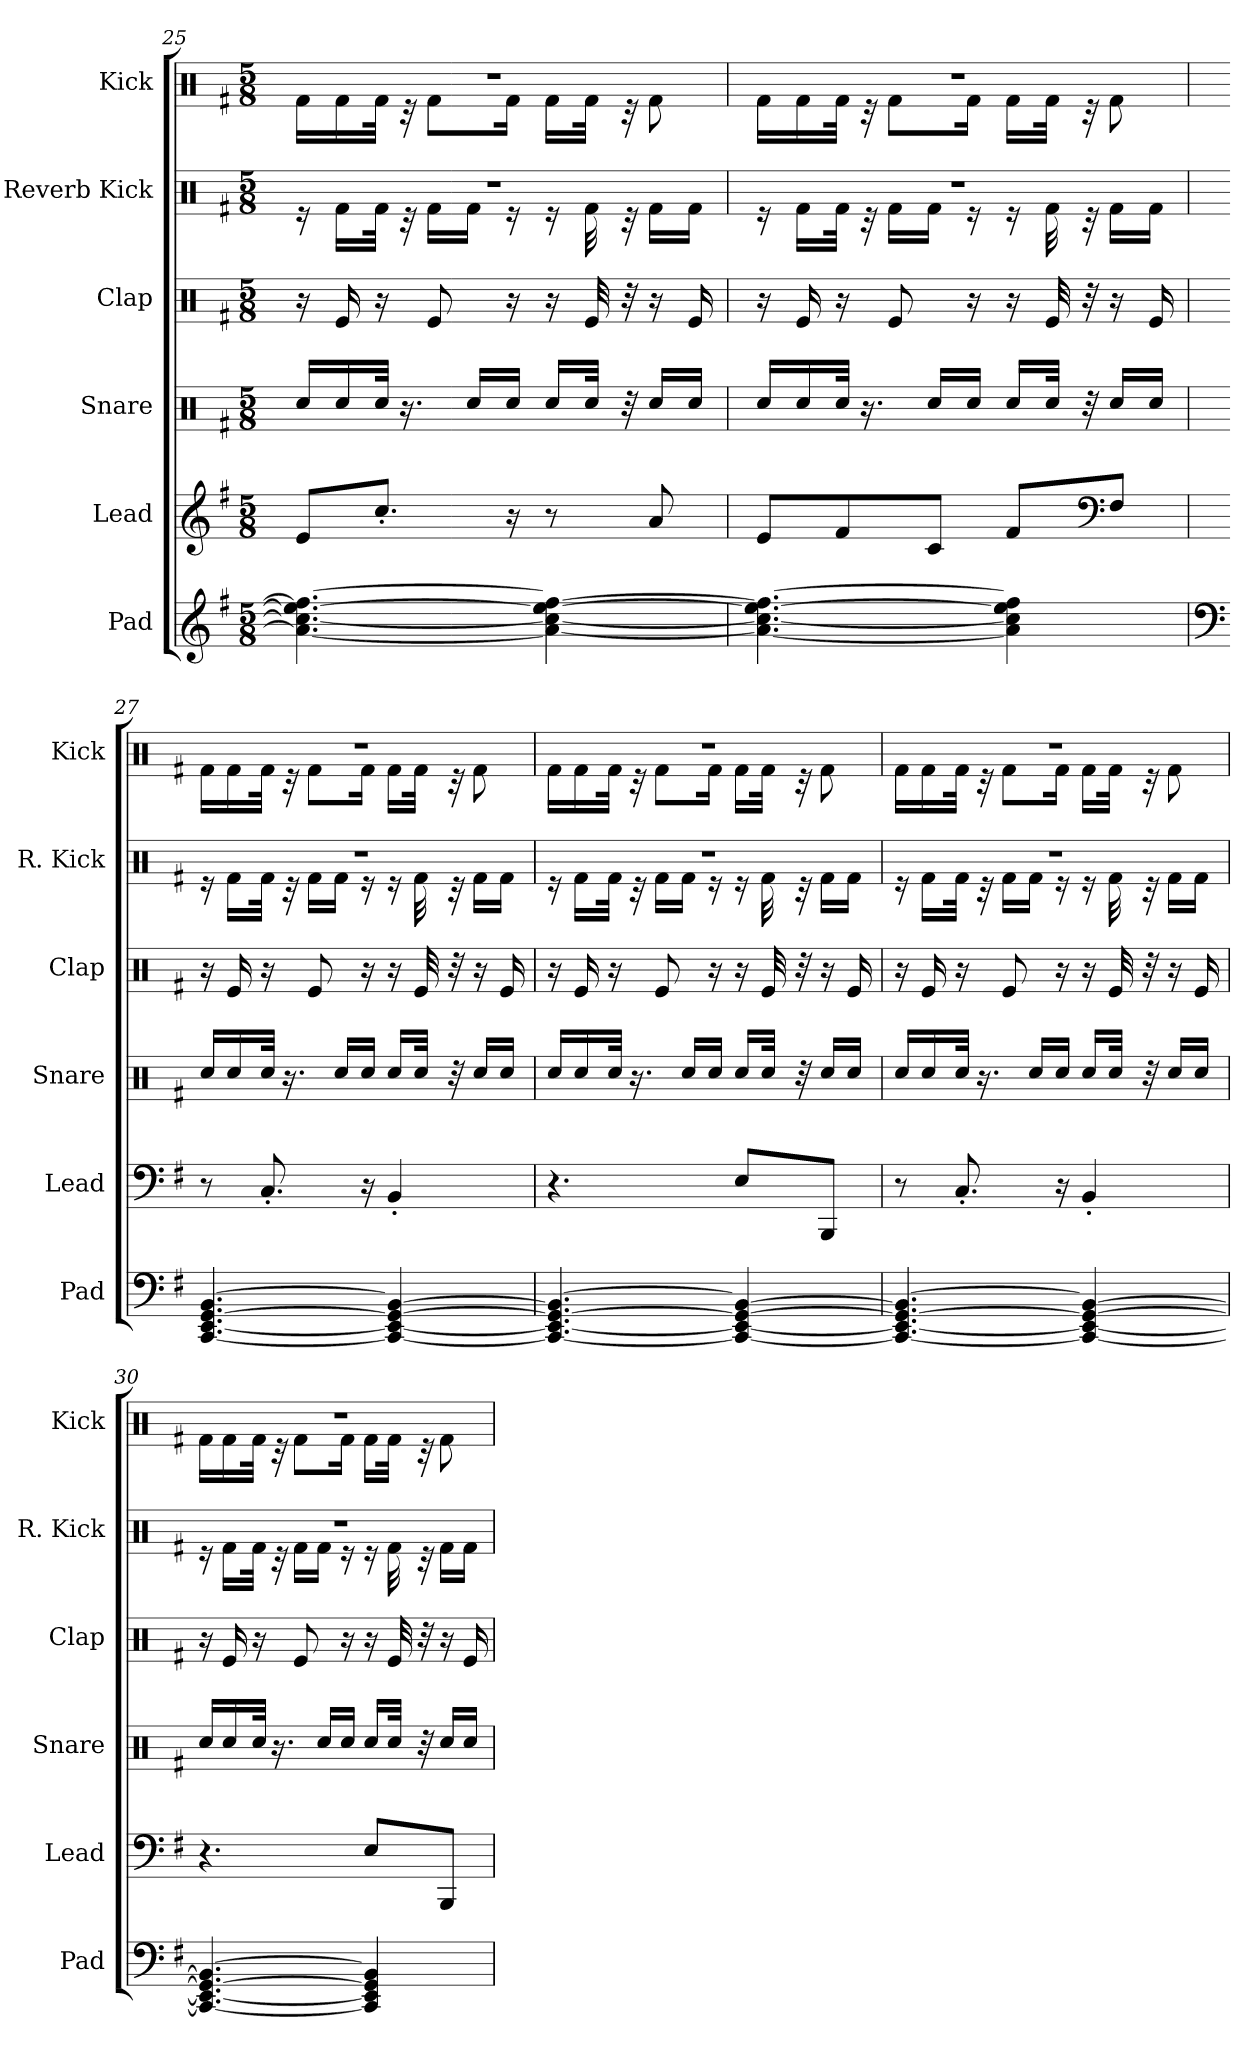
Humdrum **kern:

**kern	**kern	**kern	**kern	**kern	**kern
*part6	*part5	*part4	*part3	*part2	*part1
*staff6	*staff5	*staff4	*staff3	*staff2	*staff1
*I"Pad	*I"Lead	*I"Snare	*I"Clap	*I"Reverb Kick	*I"Kick
*I'Pad	*I'Lead	*I'Snare	*I'Clap	*I'R. Kick	*I'Kick
!!LO:PB:g=z
*clefG2	*clefG2	*clefX	*clefX	*clefX	*clefX
*k[f#]	*k[f#]	*k[f#]	*k[f#]	*k[f#]	*k[f#]
*M5/8	*M5/8	*M5/8	*M5/8	*M5/8	*M5/8
=25	=25	=25	=25	=25	=25
*	*	*	*	*^	*^
4.a\_ 4.cc\_ 4.ee\_ 4.ff#\_	8e/L	16Rcc/LL	16r	8%5r	16r	8%5r	16Rf\LL
.	.	16Rcc/	16Re/	.	16Rf\LL	.	16Rf\
.	8.cc'/J	32Rcc/JJk	16r	.	32Rf\JJk	.	32Rf\JJk
.	.	16.r	.	.	32r	.	32r
.	.	.	8Re/	.	16Rf\LL	.	8Rf\L
.	.	16Rcc/LL	.	.	16Rf\JJ	.	.
.	16r	16Rcc/JJ	16r	.	16r	.	16Rf\Jk
4a\_ 4cc\_ 4ee\_ 4ff#\_	8r	16Rcc/LL	16r	.	16r	.	16Rf\LL
.	.	32Rcc/JJk	32Re/	.	32Rf\	.	32Rf\JJk
.	.	32r	32r	.	32r	.	32r
.	8a/	16Rcc/LL	16r	.	16Rf\LL	.	8Rf\
.	.	16Rcc/JJ	16Re/	.	16Rf\JJ	.	.
=26	=26	=26	=26	=26	=26	=26	=26
4.a\_ 4.cc\_ 4.ee\_ 4.ff#\_	8e/L	16Rcc/LL	16r	8%5r	16r	8%5r	16Rf\LL
.	.	16Rcc/	16Re/	.	16Rf\LL	.	16Rf\
.	8f#/	32Rcc/JJk	16r	.	32Rf\JJk	.	32Rf\JJk
.	.	16.r	.	.	32r	.	32r
.	.	.	8Re/	.	16Rf\LL	.	8Rf\L
.	8c/J	16Rcc/LL	.	.	16Rf\JJ	.	.
.	.	16Rcc/JJ	16r	.	16r	.	16Rf\Jk
4a\] 4cc\] 4ee\] 4ff#\]	8f#/L	16Rcc/LL	16r	.	16r	.	16Rf\LL
.	.	32Rcc/JJk	32Re/	.	32Rf\	.	32Rf\JJk
.	.	32r	32r	.	32r	.	32r
*	*clefF4	*	*	*	*	*	*
.	8F#/J	16Rcc/LL	16r	.	16Rf\LL	.	8Rf\
.	.	16Rcc/JJ	16Re/	.	16Rf\JJ	.	.
=27	=27	=27	=27	=27	=27	=27	=27
*clefF4	*	*	*	*	*	*	*
[4.CC/ [4.EE/ [4.GG/ [4.BB/	8r	16Rcc/LL	16r	8%5r	16r	8%5r	16Rf\LL
.	.	16Rcc/	16Re/	.	16Rf\LL	.	16Rf\
.	8.C'/	32Rcc/JJk	16r	.	32Rf\JJk	.	32Rf\JJk
.	.	16.r	.	.	32r	.	32r
.	.	.	8Re/	.	16Rf\LL	.	8Rf\L
.	.	16Rcc/LL	.	.	16Rf\JJ	.	.
.	16r	16Rcc/JJ	16r	.	16r	.	16Rf\Jk
4CC/_ 4EE/_ 4GG/_ 4BB/_	4BB'/	16Rcc/LL	16r	.	16r	.	16Rf\LL
.	.	32Rcc/JJk	32Re/	.	32Rf\	.	32Rf\JJk
.	.	32r	32r	.	32r	.	32r
.	.	16Rcc/LL	16r	.	16Rf\LL	.	8Rf\
.	.	16Rcc/JJ	16Re/	.	16Rf\JJ	.	.
!!LO:LB:g=z	!!
=28	=28	=28	=28	=28	=28	=28	=28
4.CC/_ 4.EE/_ 4.GG/_ 4.BB/_	4.r	16Rcc/LL	16r	8%5r	16r	8%5r	16Rf\LL
.	.	16Rcc/	16Re/	.	16Rf\LL	.	16Rf\
.	.	32Rcc/JJk	16r	.	32Rf\JJk	.	32Rf\JJk
.	.	16.r	.	.	32r	.	32r
.	.	.	8Re/	.	16Rf\LL	.	8Rf\L
.	.	16Rcc/LL	.	.	16Rf\JJ	.	.
.	.	16Rcc/JJ	16r	.	16r	.	16Rf\Jk
4CC/_ 4EE/_ 4GG/_ 4BB/_	8E/L	16Rcc/LL	16r	.	16r	.	16Rf\LL
.	.	32Rcc/JJk	32Re/	.	32Rf\	.	32Rf\JJk
.	.	32r	32r	.	32r	.	32r
.	8BBB/J	16Rcc/LL	16r	.	16Rf\LL	.	8Rf\
.	.	16Rcc/JJ	16Re/	.	16Rf\JJ	.	.
=29	=29	=29	=29	=29	=29	=29	=29
4.CC/_ 4.EE/_ 4.GG/_ 4.BB/_	8r	16Rcc/LL	16r	8%5r	16r	8%5r	16Rf\LL
.	.	16Rcc/	16Re/	.	16Rf\LL	.	16Rf\
.	8.C'/	32Rcc/JJk	16r	.	32Rf\JJk	.	32Rf\JJk
.	.	16.r	.	.	32r	.	32r
.	.	.	8Re/	.	16Rf\LL	.	8Rf\L
.	.	16Rcc/LL	.	.	16Rf\JJ	.	.
.	16r	16Rcc/JJ	16r	.	16r	.	16Rf\Jk
4CC/_ 4EE/_ 4GG/_ 4BB/_	4BB'/	16Rcc/LL	16r	.	16r	.	16Rf\LL
.	.	32Rcc/JJk	32Re/	.	32Rf\	.	32Rf\JJk
.	.	32r	32r	.	32r	.	32r
.	.	16Rcc/LL	16r	.	16Rf\LL	.	8Rf\
.	.	16Rcc/JJ	16Re/	.	16Rf\JJ	.	.
=30	=30	=30	=30	=30	=30	=30	=30
4.CC/_ 4.EE/_ 4.GG/_ 4.BB/_	4.r	16Rcc/LL	16r	8%5r	16r	8%5r	16Rf\LL
.	.	16Rcc/	16Re/	.	16Rf\LL	.	16Rf\
.	.	32Rcc/JJk	16r	.	32Rf\JJk	.	32Rf\JJk
.	.	16.r	.	.	32r	.	32r
.	.	.	8Re/	.	16Rf\LL	.	8Rf\L
.	.	16Rcc/LL	.	.	16Rf\JJ	.	.
.	.	16Rcc/JJ	16r	.	16r	.	16Rf\Jk
4CC/] 4EE/] 4GG/] 4BB/]	8E/L	16Rcc/LL	16r	.	16r	.	16Rf\LL
.	.	32Rcc/JJk	32Re/	.	32Rf\	.	32Rf\JJk
.	.	32r	32r	.	32r	.	32r
.	8BBB/J	16Rcc/LL	16r	.	16Rf\LL	.	8Rf\
.	.	16Rcc/JJ	16Re/	.	16Rf\JJ	.	.
*	*	*	*	*v	*v	*	*
*	*	*	*	*	*v	*v
=	=	=	=	=	=
*-	*-	*-	*-	*-	*-
